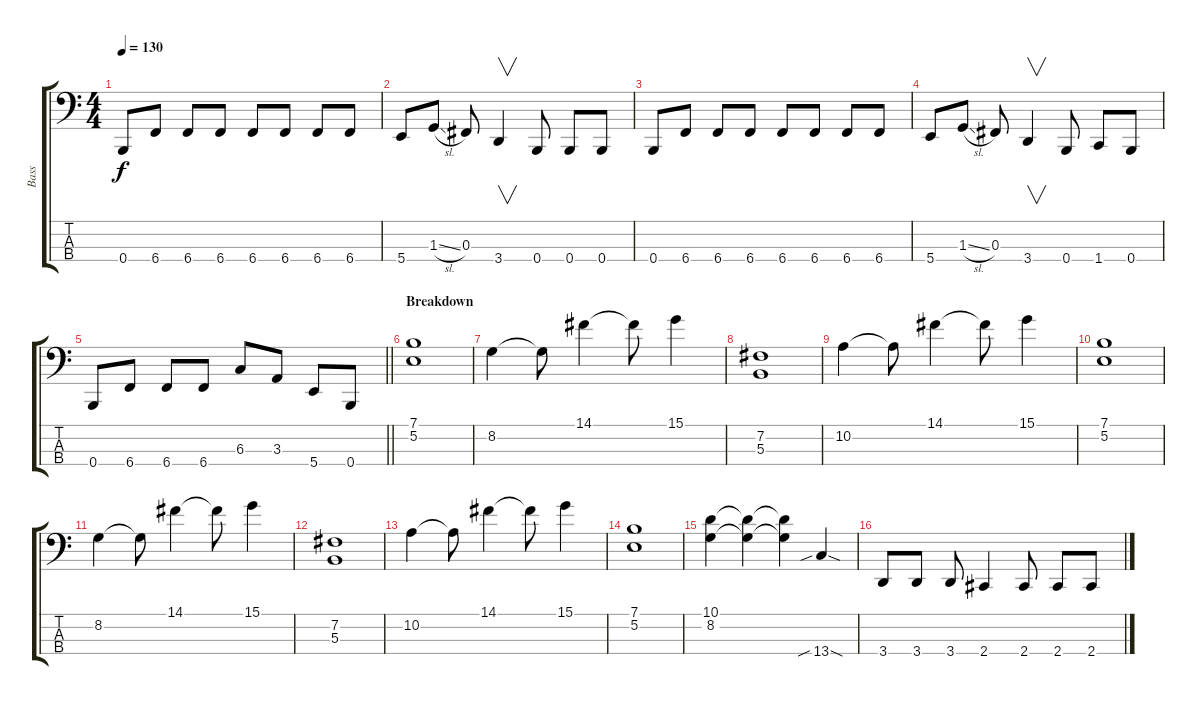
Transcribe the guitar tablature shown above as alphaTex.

\track ("Bass" "Bass") {instrument electricbassfinger}
\staff {score tabs}
\tuning (E2 B1 Gb1 B0) {hide}
\ts (4 4)
\tempo 130
\clef f4
\ks c
0.4.8{dy f} 6.4.8 6.4.8 6.4.8 6.4.8 6.4.8 6.4.8 6.4.8 |
5.4.8 1.3{sl}.8 0.3.8 3.4.4{v} 0.4.8 0.4.8 0.4.8 |
0.4.8 6.4.8 6.4.8 6.4.8 6.4.8 6.4.8 6.4.8 6.4.8 |
5.4.8 1.3{sl}.8 0.3.8 3.4.4{v} 0.4.8 1.4.8 0.4.8 |
\barLineRight lightlight
0.4.8 6.4.8 6.4.8 6.4.8 6.3.8 3.3.8 5.4.8 0.4.8 |
\section ("" "Breakdown")
(7.1 5.2).1 |
8.2.4 8.2{t}.8 14.1.4 14.1{t}.8 15.1.4 |
(7.2 5.3).1 |
10.2.4 10.2{t}.8 14.1.4 14.1{t}.8 15.1.4 |
(7.1 5.2).1 |
8.2.4 8.2{t}.8 14.1.4 14.1{t}.8 15.1.4 |
(7.2 5.3).1 |
10.2.4 10.2{t}.8 14.1.4 14.1{t}.8 15.1.4 |
(7.1 5.2).1 |
(10.1 8.2).4 (10.1{t} 8.2{t}).4 (10.1{t} 8.2{t}).4 13.4{sib sod}.4 |
3.4.8 3.4.8 3.4.8 2.4.4 2.4.8 2.4.8 2.4.8
